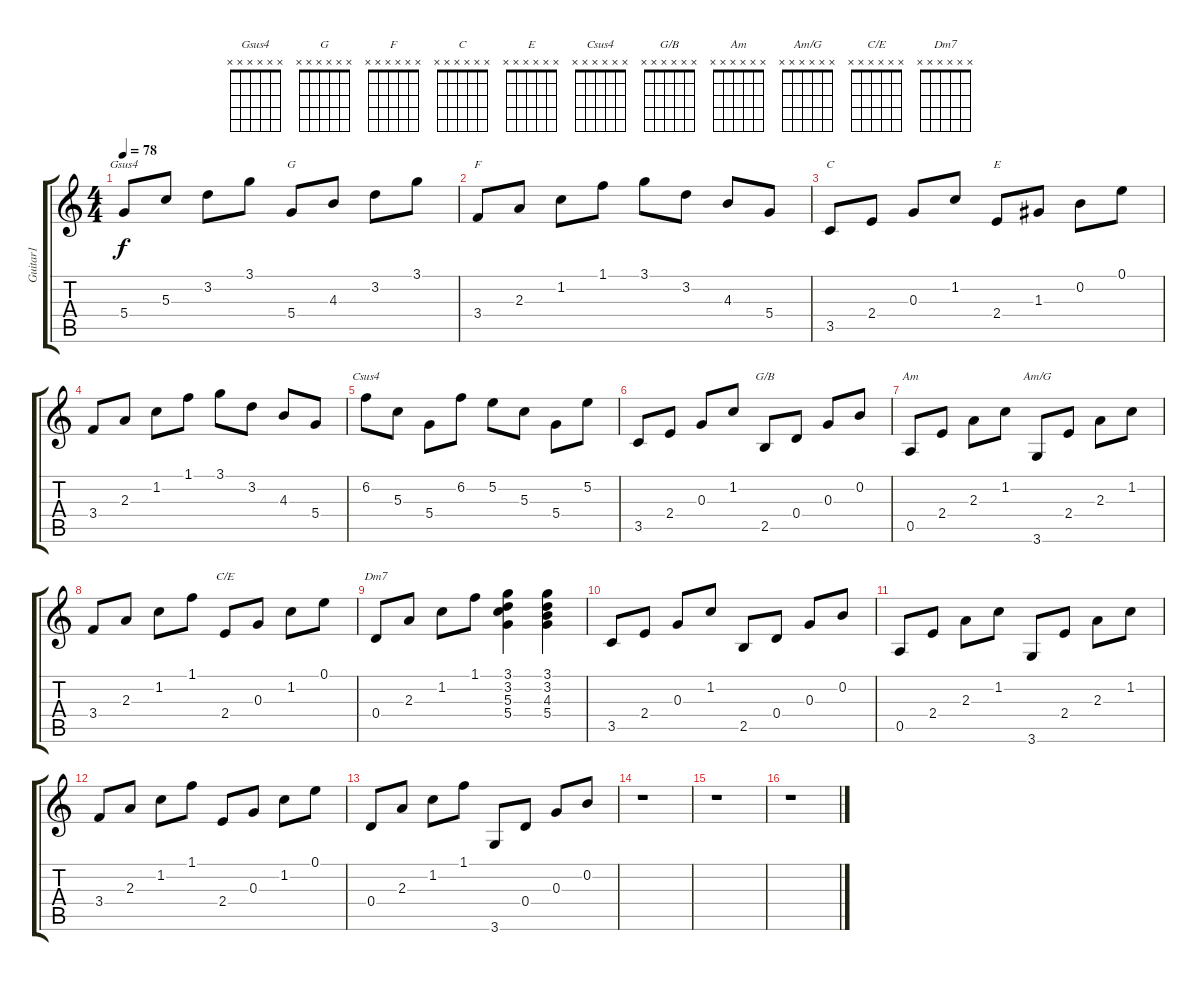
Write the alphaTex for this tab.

\track ("Guitar1" "Guitar1") {instrument acousticguitarsteel}
\staff {score tabs}
\tuning (E4 B3 G3 D3 A2 E2) {hide}
\chord ("Gsus4" x x x x x x)
\chord ("G" x x x x x x)
\chord ("F" x x x x x x)
\chord ("C" x x x x x x)
\chord ("E" x x x x x x)
\chord ("Csus4" x x x x x x)
\chord ("G/B" x x x x x x)
\chord ("Am" x x x x x x)
\chord ("Am/G" x x x x x x)
\chord ("C/E" x x x x x x)
\chord ("Dm7" x x x x x x)
\ts (4 4)
\tempo 78
\clef g2
\ks c
5.4.8{ch "Gsus4" dy f} 5.3.8 3.2.8 3.1.8 5.4.8{ch "G"} 4.3.8 3.2.8 3.1.8 |
3.4.8{ch "F"} 2.3.8 1.2.8 1.1.8 3.1.8 3.2.8 4.3.8 5.4.8 |
3.5.8{ch "C"} 2.4.8 0.3.8 1.2.8 2.4.8{ch "E"} 1.3.8 0.2.8 0.1.8 |
3.4.8 2.3.8 1.2.8 1.1.8 3.1.8 3.2.8 4.3.8 5.4.8 |
6.2.8{ch "Csus4"} 5.3.8 5.4.8 6.2.8 5.2.8 5.3.8 5.4.8 5.2.8 |
3.5.8 2.4.8 0.3.8 1.2.8 2.5.8{ch "G/B"} 0.4.8 0.3.8 0.2.8 |
0.5.8{ch "Am"} 2.4.8 2.3.8 1.2.8 3.6.8{ch "Am/G"} 2.4.8 2.3.8 1.2.8 |
3.4.8 2.3.8 1.2.8 1.1.8 2.4.8{ch "C/E"} 0.3.8 1.2.8 0.1.8 |
0.4.8{ch "Dm7"} 2.3.8 1.2.8 1.1.8 (3.1 3.2 5.3 5.4).4 (3.1 3.2 4.3 5.4).4 |
3.5.8 2.4.8 0.3.8 1.2.8 2.5.8 0.4.8 0.3.8 0.2.8 |
0.5.8 2.4.8 2.3.8 1.2.8 3.6.8 2.4.8 2.3.8 1.2.8 |
3.4.8 2.3.8 1.2.8 1.1.8 2.4.8 0.3.8 1.2.8 0.1.8 |
0.4.8 2.3.8 1.2.8 1.1.8 3.6.8 0.4.8 0.3.8 0.2.8 |
r.1 |
r.1 |
r.1
